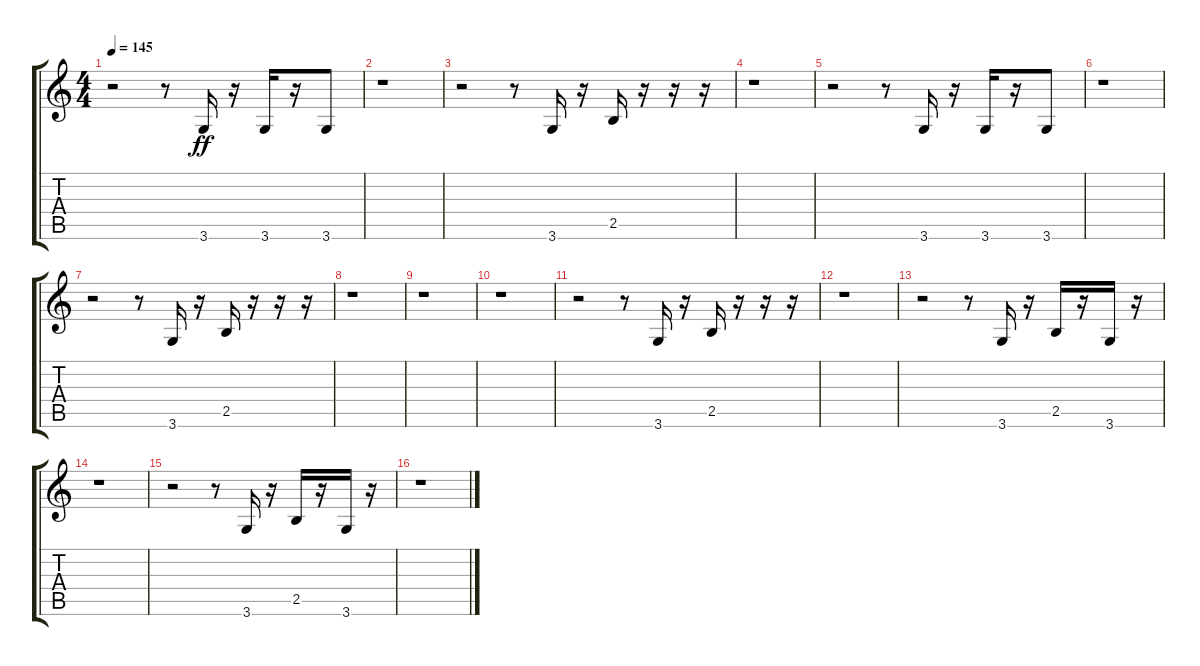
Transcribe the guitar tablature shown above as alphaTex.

\track "" {instrument slapbass1}
\staff {score tabs}
\tuning (E4 B3 G3 D3 A2 E2) {hide}
\ts (4 4)
\tempo 145
\clef g2
\ks c
r.2{dy ff} r.8 3.6.16 r.16 3.6.16 r.16 3.6.8 |
r.1 |
r.2 r.8 3.6.16 r.16 2.5.16 r.16 r.16 r.16 |
r.1 |
r.2 r.8 3.6.16 r.16 3.6.16 r.16 3.6.8 |
r.1 |
r.2 r.8 3.6.16 r.16 2.5.16 r.16 r.16 r.16 |
r.1 |
r.1 |
r.1 |
r.2 r.8 3.6.16 r.16 2.5.16 r.16 r.16 r.16 |
r.1 |
r.2 r.8 3.6.16 r.16 2.5.16 r.16 3.6.16 r.16 |
r.1 |
r.2 r.8 3.6.16 r.16 2.5.16 r.16 3.6.16 r.16 |
r.1
